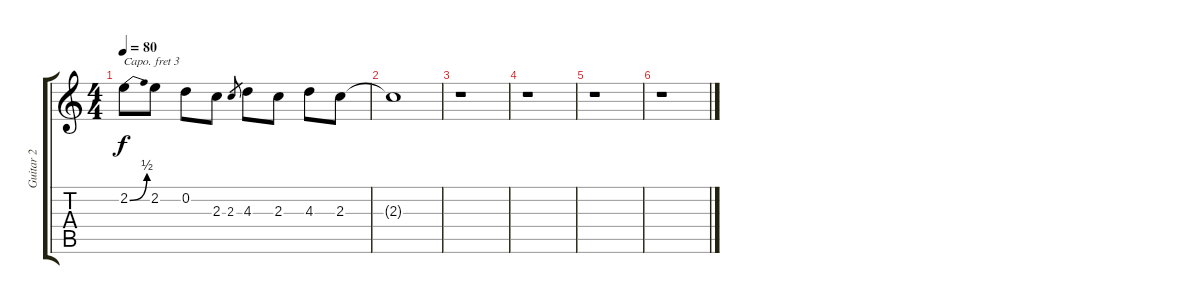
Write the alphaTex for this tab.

\track ("Guitar 2" "Guitar 2") {instrument distortionguitar}
\staff {score tabs}
\capo 3
\tuning (E4 B3 G3 D3 A2 E2) {hide}
\ts (4 4)
\tempo 80
\clef g2
\ks c
2.2{be (bend 0 0 60 2)}.8{dy f} 2.2.8 0.2.8 2.3.8 2.3.8{gr} 4.3.8 2.3.8 4.3.8 2.3.8 |
2.3{t}.1 |
r.1 |
r.1 |
r.1 |
r.1
